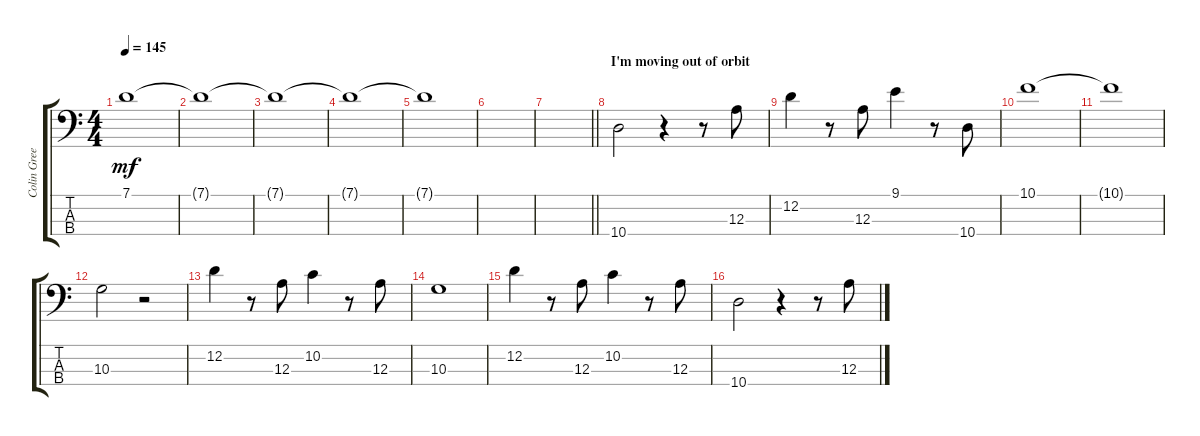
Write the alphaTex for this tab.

\track ("Colin Greenwood" "Colin Gree") {instrument electricbassfinger}
\staff {score tabs}
\tuning (G2 D2 A1 E1) {hide}
\ts (4 4)
\tempo 145
\clef f4
\ks c
7.1{t}.1{dy mf} |
7.1{t}.1 |
7.1{t}.1 |
7.1{t}.1 |
7.1{t}.1 |
|
\barLineRight lightlight
|
\section ("" "I'm moving out of orbit")
10.4.2 r.4 r.8 12.3.8 |
12.2.4 r.8 12.3.8 9.1.4 r.8 10.4.8 |
10.1.1 |
10.1{t}.1 |
10.3.2 r.2 |
12.2.4 r.8 12.3.8 10.2.4 r.8 12.3.8 |
10.3.1 |
12.2.4 r.8 12.3.8 10.2.4 r.8 12.3.8 |
10.4.2 r.4 r.8 12.3.8
